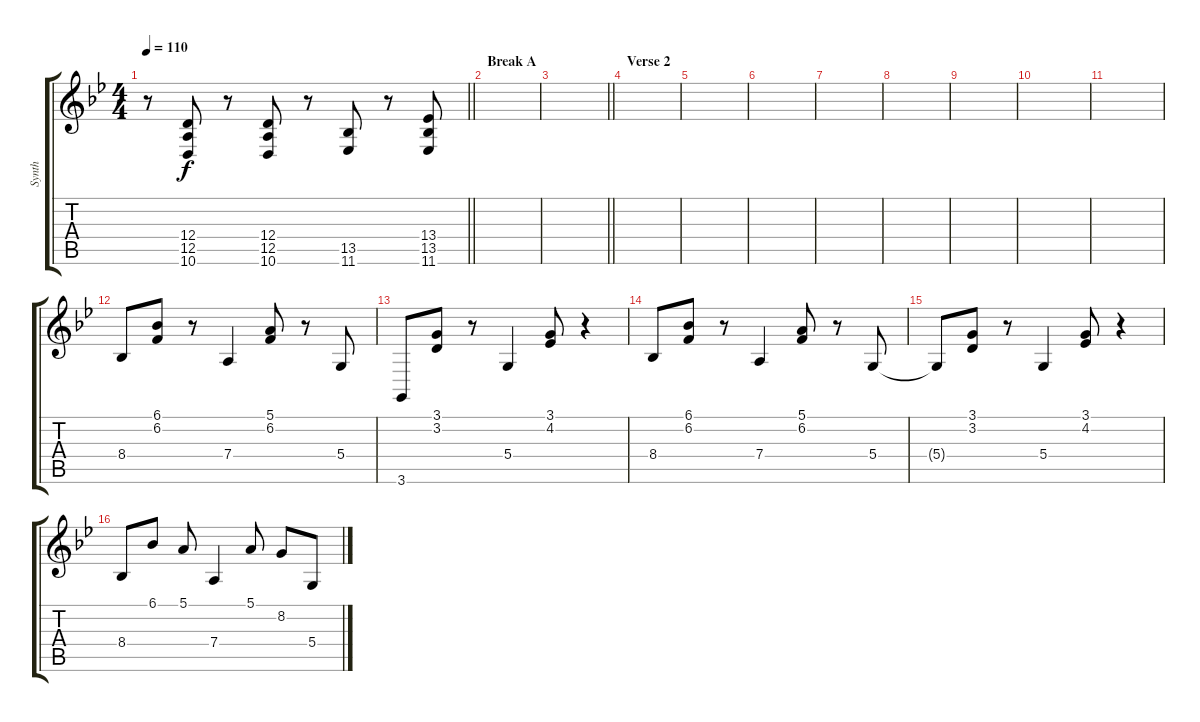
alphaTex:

\track ("Synth" "Synth") {instrument brightacousticpiano}
\staff {score tabs}
\tuning (E4 B3 G3 D3 A2 E2) {hide}
\ts (4 4)
\tempo 110
\clef g2
\barLineRight lightlight
\ks bb
r.8{dy f} (12.4 12.5 10.6).8 r.8 (12.4 12.5 10.6).8 r.8 (13.5 11.6).8 r.8 (13.4 13.5 11.6).8 |
\section ("" "Break A")
|
\barLineRight lightlight
|
\section ("" "Verse 2")
|
|
|
|
|
|
|
|
8.4.8 (6.1 6.2).8 r.8 7.4.4 (5.1 6.2).8 r.8 5.4.8 |
3.6.8 (3.1 3.2).8 r.8 5.4.4 (3.1 4.2).8 r.4 |
8.4.8 (6.1 6.2).8 r.8 7.4.4 (5.1 6.2).8 r.8 5.4.8 |
5.4{t}.8 (3.1 3.2).8 r.8 5.4.4 (3.1 4.2).8 r.4 |
8.4.8 6.1.8 5.1.8 7.4.4 5.1.8 8.2.8 5.4.8
